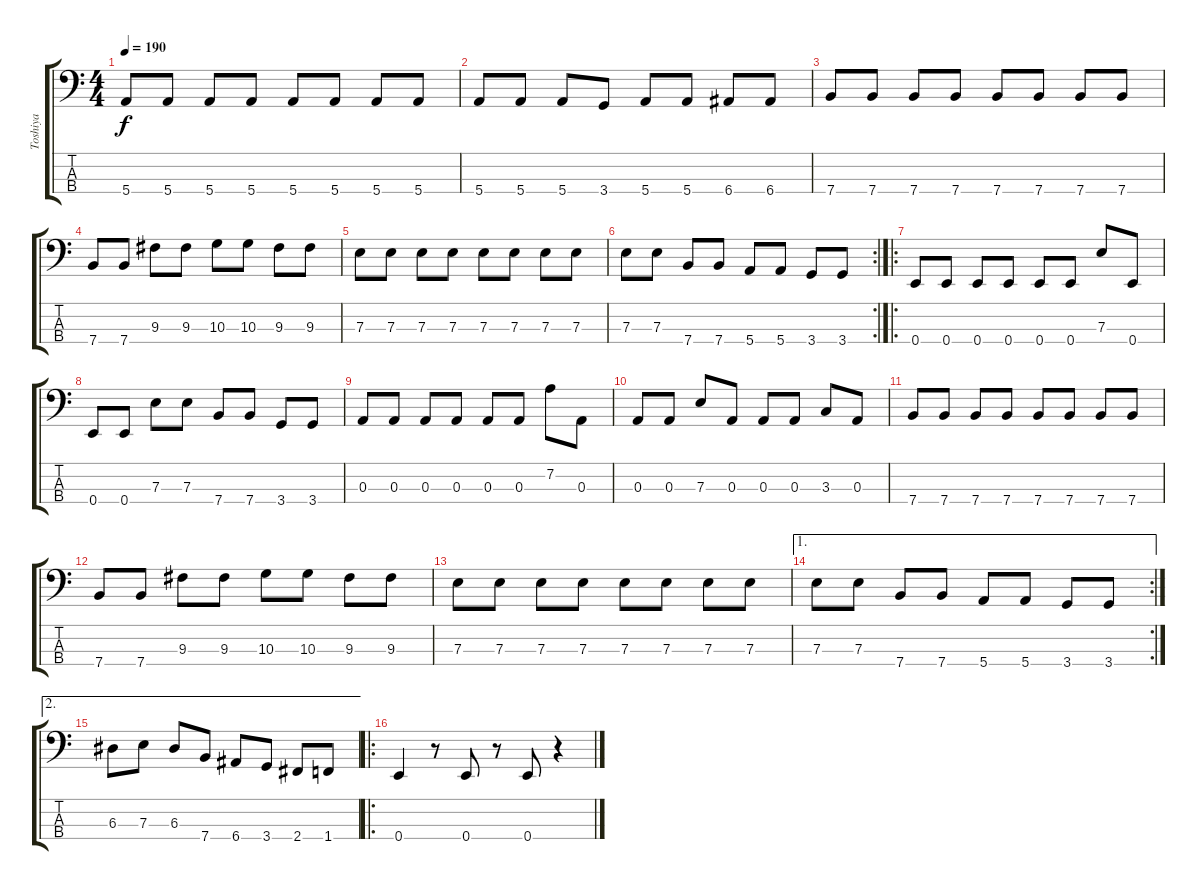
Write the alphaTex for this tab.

\track ("Toshiya" "Toshiya") {instrument electricbasspick}
\staff {score tabs}
\tuning (G2 D2 A1 E1) {hide}
\ts (4 4)
\tempo 190
\clef f4
\ks c
5.4.8{dy f} 5.4.8 5.4.8 5.4.8 5.4.8 5.4.8 5.4.8 5.4.8 |
5.4.8 5.4.8 5.4.8 3.4.8 5.4.8 5.4.8 6.4.8 6.4.8 |
7.4.8 7.4.8 7.4.8 7.4.8 7.4.8 7.4.8 7.4.8 7.4.8 |
7.4.8 7.4.8 9.3.8 9.3.8 10.3.8 10.3.8 9.3.8 9.3.8 |
7.3.8 7.3.8 7.3.8 7.3.8 7.3.8 7.3.8 7.3.8 7.3.8 |
\rc 2
7.3.8 7.3.8 7.4.8 7.4.8 5.4.8 5.4.8 3.4.8 3.4.8 |
\ro
0.4.8 0.4.8 0.4.8 0.4.8 0.4.8 0.4.8 7.3.8 0.4.8 |
0.4.8 0.4.8 7.3.8 7.3.8 7.4.8 7.4.8 3.4.8 3.4.8 |
0.3.8 0.3.8 0.3.8 0.3.8 0.3.8 0.3.8 7.2.8 0.3.8 |
0.3.8 0.3.8 7.3.8 0.3.8 0.3.8 0.3.8 3.3.8 0.3.8 |
7.4.8 7.4.8 7.4.8 7.4.8 7.4.8 7.4.8 7.4.8 7.4.8 |
7.4.8 7.4.8 9.3.8 9.3.8 10.3.8 10.3.8 9.3.8 9.3.8 |
7.3.8 7.3.8 7.3.8 7.3.8 7.3.8 7.3.8 7.3.8 7.3.8 |
\ae 1
\rc 2
7.3.8 7.3.8 7.4.8 7.4.8 5.4.8 5.4.8 3.4.8 3.4.8 |
\ae 2
6.3.8 7.3.8 6.3.8 7.4.8 6.4.8 3.4.8 2.4.8 1.4.8 |
\ro
0.4.4 r.8 0.4.8 r.8 0.4.8 r.4
